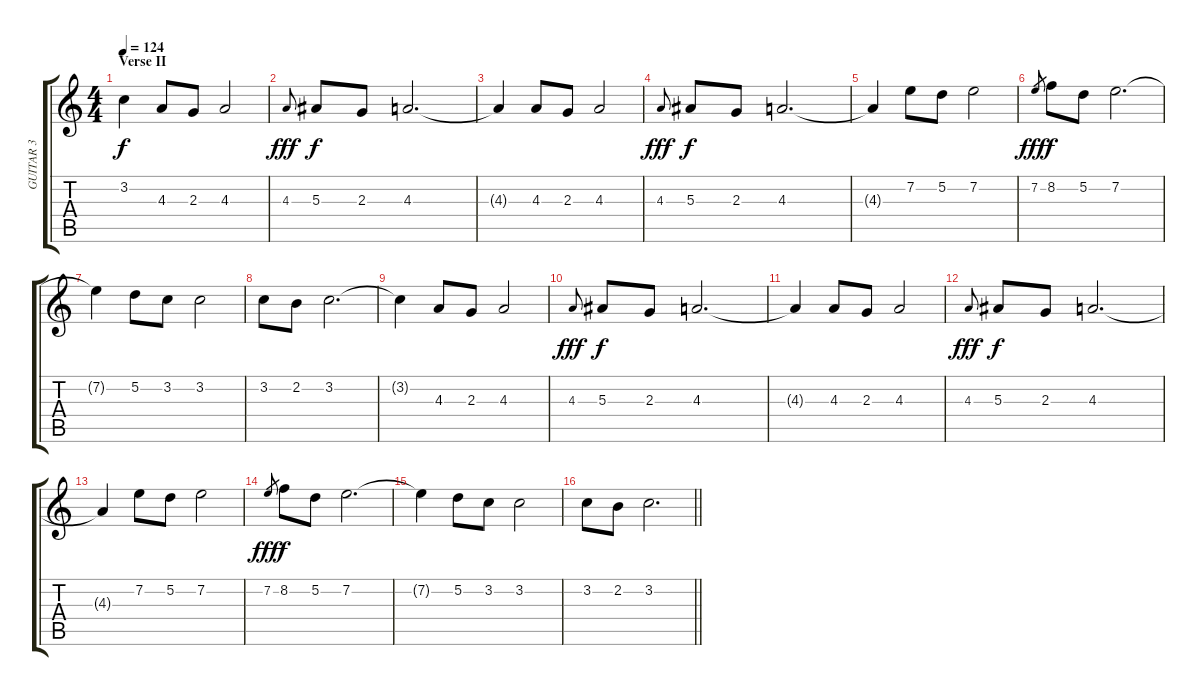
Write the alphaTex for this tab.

\track ("GUITAR 3" "GUITAR 3") {instrument distortionguitar}
\staff {score tabs}
\tuning (D4 A3 F3 C3 G2 D2) {hide}
\ts (4 4)
\section ("" "Verse II")
\tempo 124
\clef g2
\ks c
3.2{t}.4{dy f} 4.3.8 2.3.8 4.3.2 |
4.3.8{gr onbeat dy fff} 5.3.8{dy f} 2.3.8 4.3.2{d} |
4.3{t}.4 4.3.8 2.3.8 4.3.2 |
4.3.8{gr onbeat dy fff} 5.3.8{dy f} 2.3.8 4.3.2{d} |
4.3{t}.4 7.2.8 5.2.8 7.2.2 |
7.2.8{gr dy fff} 8.2.8{dy f} 5.2.8 7.2.2{d} |
7.2{t}.4 5.2.8 3.2.8 3.2.2 |
3.2.8 2.2.8 3.2.2{d} |
3.2{t}.4 4.3.8 2.3.8 4.3.2 |
4.3.8{gr onbeat dy fff} 5.3.8{dy f} 2.3.8 4.3.2{d} |
4.3{t}.4 4.3.8 2.3.8 4.3.2 |
4.3.8{gr onbeat dy fff} 5.3.8{dy f} 2.3.8 4.3.2{d} |
4.3{t}.4 7.2.8 5.2.8 7.2.2 |
7.2.8{gr dy fff} 8.2.8{dy f} 5.2.8 7.2.2{d} |
7.2{t}.4 5.2.8 3.2.8 3.2.2 |
\barLineRight lightlight
3.2.8 2.2.8 3.2.2{d}
